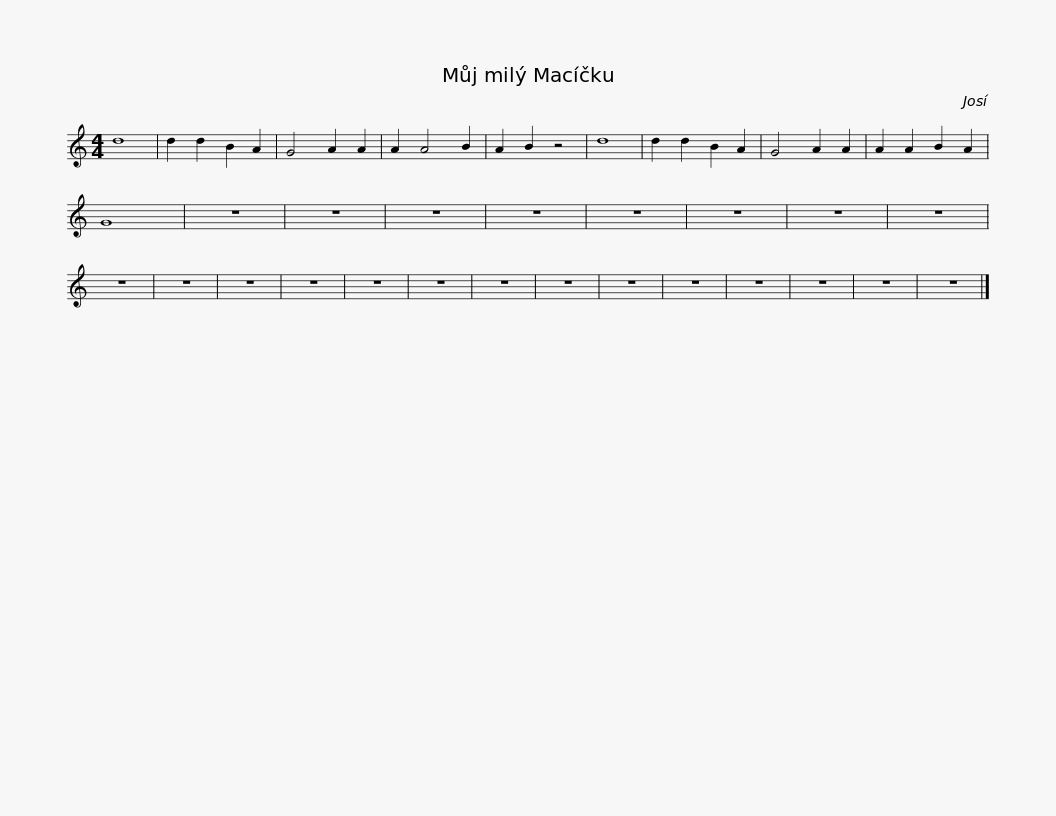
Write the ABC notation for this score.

X:1
L:1/8
M:4/4
I:linebreak $
K:C
V:1 treble
V:1
 d8 | d2 d2 B2 A2 | G4 A2 A2 | A2 A4 B2 | A2 B2 z4 | %5
 d8 | d2 d2 B2 A2 | G4 A2 A2 | A2 A2 B2 A2 | G8 | %10
 z8 | z8 | z8 | z8 |$ z8 | %15
 z8 | z8 | z8 | z8 | z8 | %20
 z8 | z8 | z8 | z8 | z8 | %25
 z8 | z8 | z8 | z8 | z8 | %30
 z8 | z8 |] %32
